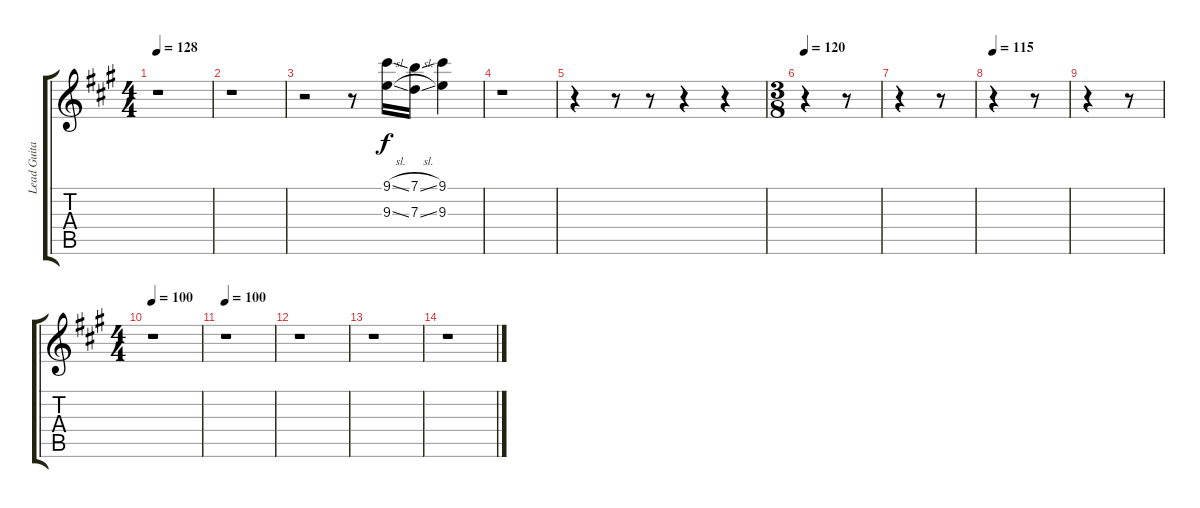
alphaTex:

\track ("Lead Guitar 2" "Lead Guita") {instrument overdrivenguitar}
\staff {score tabs}
\tuning (E4 B3 G3 D3 A2 E2) {hide}
\ts (4 4)
\tempo 128
\clef g2
\ks a
r.1{dy f} |
r.1 |
r.2 r.8 (9.1{sl} 9.3{sl}).16 (7.1{sl} 7.3{sl}).16 (9.1 9.3).4 |
r.1 |
r.4 r.8 r.8 r.4 r.4 |
\ts (3 8)
\tempo 128
\tempo 120
r.4 r.8 |
r.4 r.8 |
\tempo 115
r.4 r.8 |
r.4 r.8 |
\ts (4 4)
\tempo 70
\tempo 100
r.1 |
\tempo 100
r.1 |
r.1 |
r.1 |
r.1
